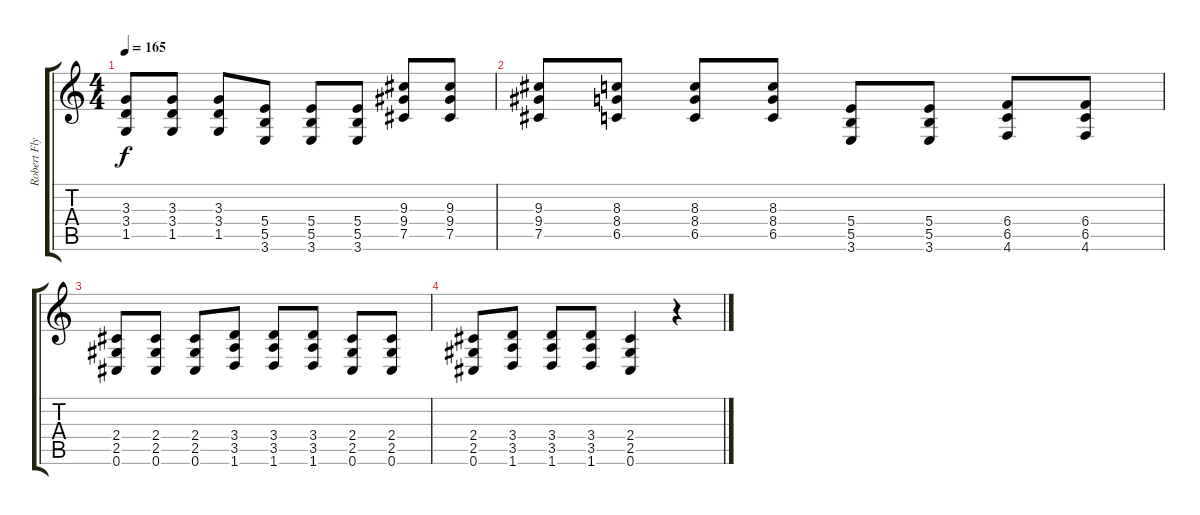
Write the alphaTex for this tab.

\track ("Robert Flynn" "Robert Fly") {instrument distortionguitar}
\staff {score tabs}
\tuning (Db4 Ab3 E3 B2 Gb2 Db2) {hide}
\ts (4 4)
\tempo 165
\clef g2
\ks c
(3.3 3.4 1.5).8{dy f} (3.3 3.4 1.5).8 (3.3 3.4 1.5).8 (5.4 5.5 3.6).8 (5.4 5.5 3.6).8 (5.4 5.5 3.6).8 (9.3 9.4 7.5).8 (9.3 9.4 7.5).8 |
(9.3 9.4 7.5).8 (8.3 8.4 6.5).8 (8.3 8.4 6.5).8 (8.3 8.4 6.5).8 (5.4 5.5 3.6).8 (5.4 5.5 3.6).8 (6.4 6.5 4.6).8 (6.4 6.5 4.6).8 |
(2.4 2.5 0.6).8 (2.4 2.5 0.6).8 (2.4 2.5 0.6).8 (3.4 3.5 1.6).8 (3.4 3.5 1.6).8 (3.4 3.5 1.6).8 (2.4 2.5 0.6).8 (2.4 2.5 0.6).8 |
(2.4 2.5 0.6).8 (3.4 3.5 1.6).8 (3.4 3.5 1.6).8 (3.4 3.5 1.6).8 (2.4 2.5 0.6).4 r.4
